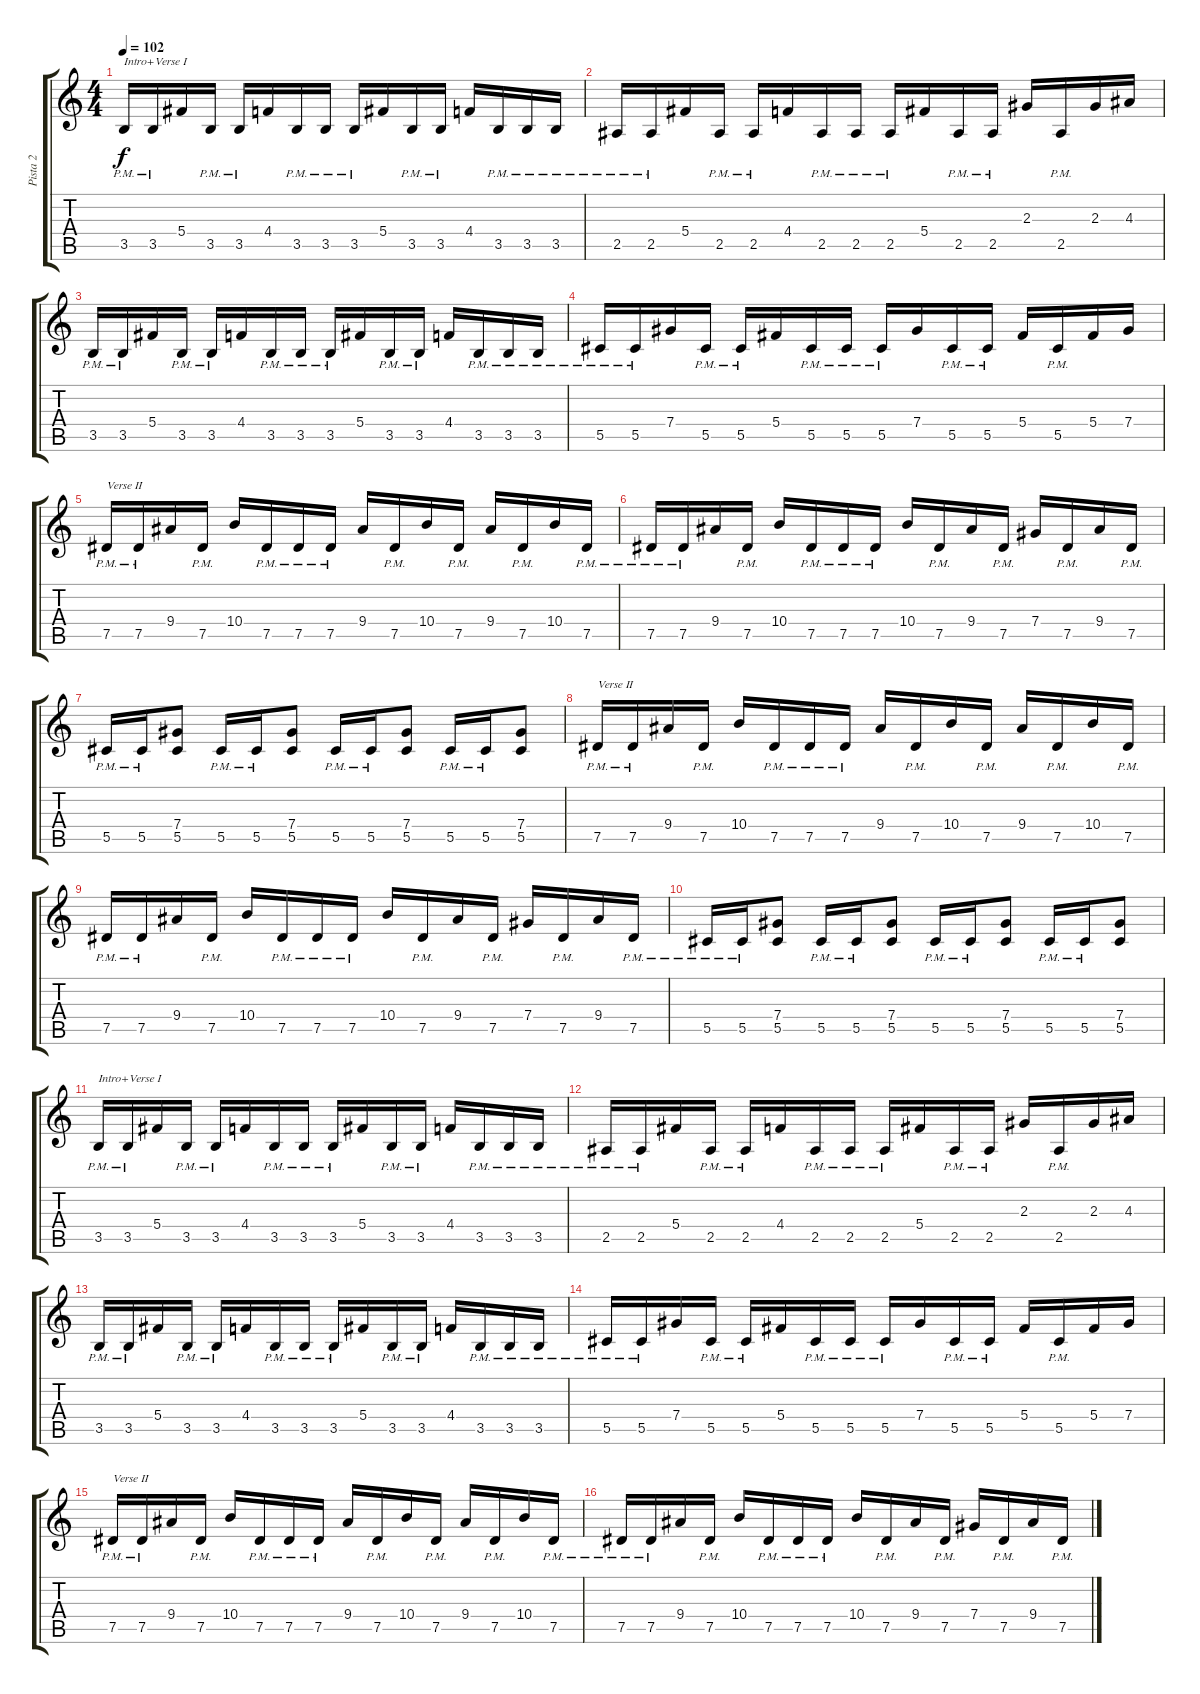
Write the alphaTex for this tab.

\track ("Pista 2" "Pista 2") {instrument distortionguitar}
\staff {score tabs}
\tuning (Eb4 Bb3 Gb3 Db3 Ab2 Eb2) {hide}
\ts (4 4)
\tempo 102
\clef g2
\ks c
3.5{pm}.16{txt "Intro+Verse I" dy f instrument distortionguitar} 3.5{pm}.16 5.4.16 3.5{pm}.16 3.5{pm}.16 4.4.16 3.5{pm}.16 3.5{pm}.16 3.5{pm}.16 5.4.16 3.5{pm}.16 3.5{pm}.16 4.4.16 3.5{pm}.16 3.5{pm}.16 3.5{pm}.16 |
2.5{pm}.16 2.5{pm}.16 5.4.16 2.5{pm}.16 2.5{pm}.16 4.4.16 2.5{pm}.16 2.5{pm}.16 2.5{pm}.16 5.4.16 2.5{pm}.16 2.5{pm}.16 2.3.16 2.5{pm}.16 2.3.16 4.3.16 |
3.5{pm}.16 3.5{pm}.16 5.4.16 3.5{pm}.16 3.5{pm}.16 4.4.16 3.5{pm}.16 3.5{pm}.16 3.5{pm}.16 5.4.16 3.5{pm}.16 3.5{pm}.16 4.4.16 3.5{pm}.16 3.5{pm}.16 3.5{pm}.16 |
5.5{pm}.16 5.5{pm}.16 7.4.16 5.5{pm}.16 5.5{pm}.16 5.4.16 5.5{pm}.16 5.5{pm}.16 5.5{pm}.16 7.4.16 5.5{pm}.16 5.5{pm}.16 5.4.16 5.5{pm}.16 5.4.16 7.4.16 |
7.5{pm}.16{txt "Verse II"} 7.5{pm}.16 9.4.16 7.5{pm}.16 10.4.16 7.5{pm}.16 7.5{pm}.16 7.5{pm}.16 9.4.16 7.5{pm}.16 10.4.16 7.5{pm}.16 9.4.16 7.5{pm}.16 10.4.16 7.5{pm}.16 |
7.5{pm}.16 7.5{pm}.16 9.4.16 7.5{pm}.16 10.4.16 7.5{pm}.16 7.5{pm}.16 7.5{pm}.16 10.4.16 7.5{pm}.16 9.4.16 7.5{pm}.16 7.4.16 7.5{pm}.16 9.4.16 7.5{pm}.16 |
5.5{pm}.16 5.5{pm}.16 (7.4 5.5).8 5.5{pm}.16 5.5{pm}.16 (7.4 5.5).8 5.5{pm}.16 5.5{pm}.16 (7.4 5.5).8 5.5{pm}.16 5.5{pm}.16 (7.4 5.5).8 |
7.5{pm}.16{txt "Verse II"} 7.5{pm}.16 9.4.16 7.5{pm}.16 10.4.16 7.5{pm}.16 7.5{pm}.16 7.5{pm}.16 9.4.16 7.5{pm}.16 10.4.16 7.5{pm}.16 9.4.16 7.5{pm}.16 10.4.16 7.5{pm}.16 |
7.5{pm}.16 7.5{pm}.16 9.4.16 7.5{pm}.16 10.4.16 7.5{pm}.16 7.5{pm}.16 7.5{pm}.16 10.4.16 7.5{pm}.16 9.4.16 7.5{pm}.16 7.4.16 7.5{pm}.16 9.4.16 7.5{pm}.16 |
5.5{pm}.16 5.5{pm}.16 (7.4 5.5).8 5.5{pm}.16 5.5{pm}.16 (7.4 5.5).8 5.5{pm}.16 5.5{pm}.16 (7.4 5.5).8 5.5{pm}.16 5.5{pm}.16 (7.4 5.5).8 |
3.5{pm}.16{txt "Intro+Verse I"} 3.5{pm}.16 5.4.16 3.5{pm}.16 3.5{pm}.16 4.4.16 3.5{pm}.16 3.5{pm}.16 3.5{pm}.16 5.4.16 3.5{pm}.16 3.5{pm}.16 4.4.16 3.5{pm}.16 3.5{pm}.16 3.5{pm}.16 |
2.5{pm}.16 2.5{pm}.16 5.4.16 2.5{pm}.16 2.5{pm}.16 4.4.16 2.5{pm}.16 2.5{pm}.16 2.5{pm}.16 5.4.16 2.5{pm}.16 2.5{pm}.16 2.3.16 2.5{pm}.16 2.3.16 4.3.16 |
3.5{pm}.16 3.5{pm}.16 5.4.16 3.5{pm}.16 3.5{pm}.16 4.4.16 3.5{pm}.16 3.5{pm}.16 3.5{pm}.16 5.4.16 3.5{pm}.16 3.5{pm}.16 4.4.16 3.5{pm}.16 3.5{pm}.16 3.5{pm}.16 |
5.5{pm}.16 5.5{pm}.16 7.4.16 5.5{pm}.16 5.5{pm}.16 5.4.16 5.5{pm}.16 5.5{pm}.16 5.5{pm}.16 7.4.16 5.5{pm}.16 5.5{pm}.16 5.4.16 5.5{pm}.16 5.4.16 7.4.16 |
7.5{pm}.16{txt "Verse II"} 7.5{pm}.16 9.4.16 7.5{pm}.16 10.4.16 7.5{pm}.16 7.5{pm}.16 7.5{pm}.16 9.4.16 7.5{pm}.16 10.4.16 7.5{pm}.16 9.4.16 7.5{pm}.16 10.4.16 7.5{pm}.16 |
7.5{pm}.16 7.5{pm}.16 9.4.16 7.5{pm}.16 10.4.16 7.5{pm}.16 7.5{pm}.16 7.5{pm}.16 10.4.16 7.5{pm}.16 9.4.16 7.5{pm}.16 7.4.16 7.5{pm}.16 9.4.16 7.5{pm}.16
